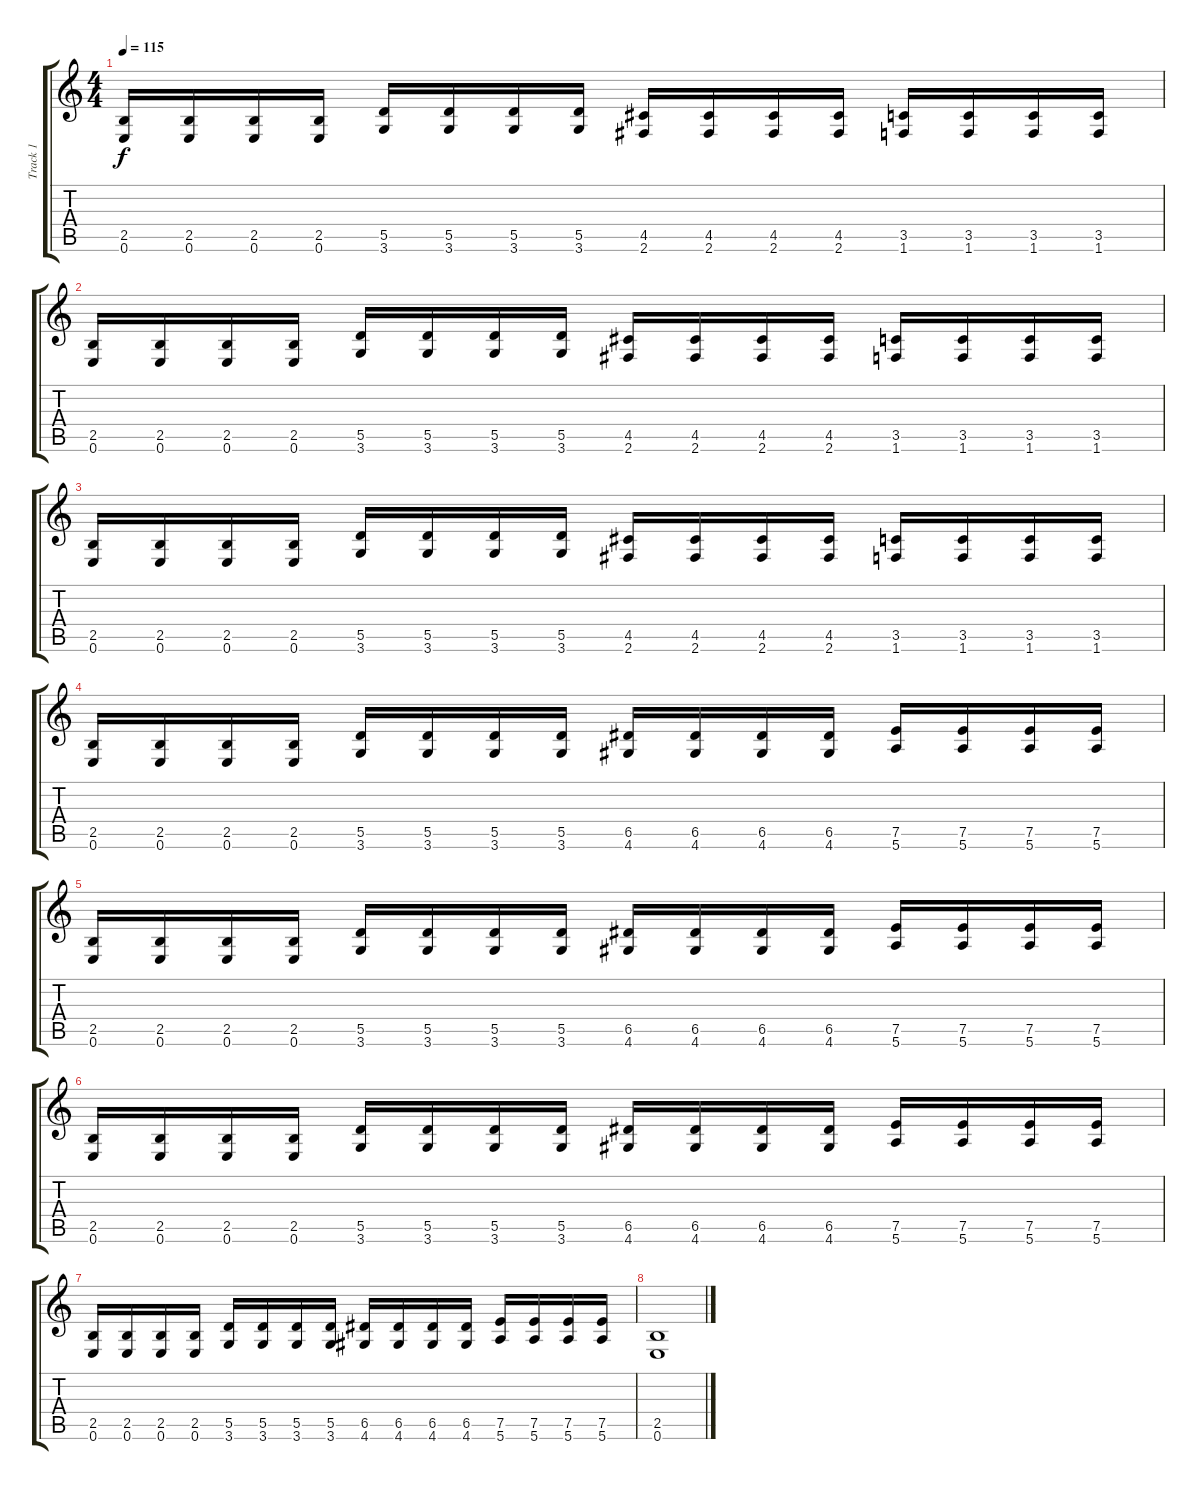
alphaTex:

\track ("Track 1" "Track 1") {instrument distortionguitar}
\staff {score tabs}
\tuning (E4 B3 G3 D3 A2 E2) {hide}
\ts (4 4)
\tempo 115
\clef g2
\ks c
(2.5 0.6).16{dy f} (2.5 0.6).16 (2.5 0.6).16 (2.5 0.6).16 (5.5 3.6).16 (5.5 3.6).16 (5.5 3.6).16 (5.5 3.6).16 (4.5 2.6).16 (4.5 2.6).16 (4.5 2.6).16 (4.5 2.6).16 (3.5 1.6).16 (3.5 1.6).16 (3.5 1.6).16 (3.5 1.6).16 |
(2.5 0.6).16 (2.5 0.6).16 (2.5 0.6).16 (2.5 0.6).16 (5.5 3.6).16 (5.5 3.6).16 (5.5 3.6).16 (5.5 3.6).16 (4.5 2.6).16 (4.5 2.6).16 (4.5 2.6).16 (4.5 2.6).16 (3.5 1.6).16 (3.5 1.6).16 (3.5 1.6).16 (3.5 1.6).16 |
(2.5 0.6).16 (2.5 0.6).16 (2.5 0.6).16 (2.5 0.6).16 (5.5 3.6).16 (5.5 3.6).16 (5.5 3.6).16 (5.5 3.6).16 (4.5 2.6).16 (4.5 2.6).16 (4.5 2.6).16 (4.5 2.6).16 (3.5 1.6).16 (3.5 1.6).16 (3.5 1.6).16 (3.5 1.6).16 |
(2.5 0.6).16 (2.5 0.6).16 (2.5 0.6).16 (2.5 0.6).16 (5.5 3.6).16 (5.5 3.6).16 (5.5 3.6).16 (5.5 3.6).16 (6.5 4.6).16 (6.5 4.6).16 (6.5 4.6).16 (6.5 4.6).16 (7.5 5.6).16 (7.5 5.6).16 (7.5 5.6).16 (7.5 5.6).16 |
(2.5 0.6).16 (2.5 0.6).16 (2.5 0.6).16 (2.5 0.6).16 (5.5 3.6).16 (5.5 3.6).16 (5.5 3.6).16 (5.5 3.6).16 (6.5 4.6).16 (6.5 4.6).16 (6.5 4.6).16 (6.5 4.6).16 (7.5 5.6).16 (7.5 5.6).16 (7.5 5.6).16 (7.5 5.6).16 |
(2.5 0.6).16 (2.5 0.6).16 (2.5 0.6).16 (2.5 0.6).16 (5.5 3.6).16 (5.5 3.6).16 (5.5 3.6).16 (5.5 3.6).16 (6.5 4.6).16 (6.5 4.6).16 (6.5 4.6).16 (6.5 4.6).16 (7.5 5.6).16 (7.5 5.6).16 (7.5 5.6).16 (7.5 5.6).16 |
(2.5 0.6).16 (2.5 0.6).16 (2.5 0.6).16 (2.5 0.6).16 (5.5 3.6).16 (5.5 3.6).16 (5.5 3.6).16 (5.5 3.6).16 (6.5 4.6).16 (6.5 4.6).16 (6.5 4.6).16 (6.5 4.6).16 (7.5 5.6).16 (7.5 5.6).16 (7.5 5.6).16 (7.5 5.6).16 |
(2.5 0.6).1
